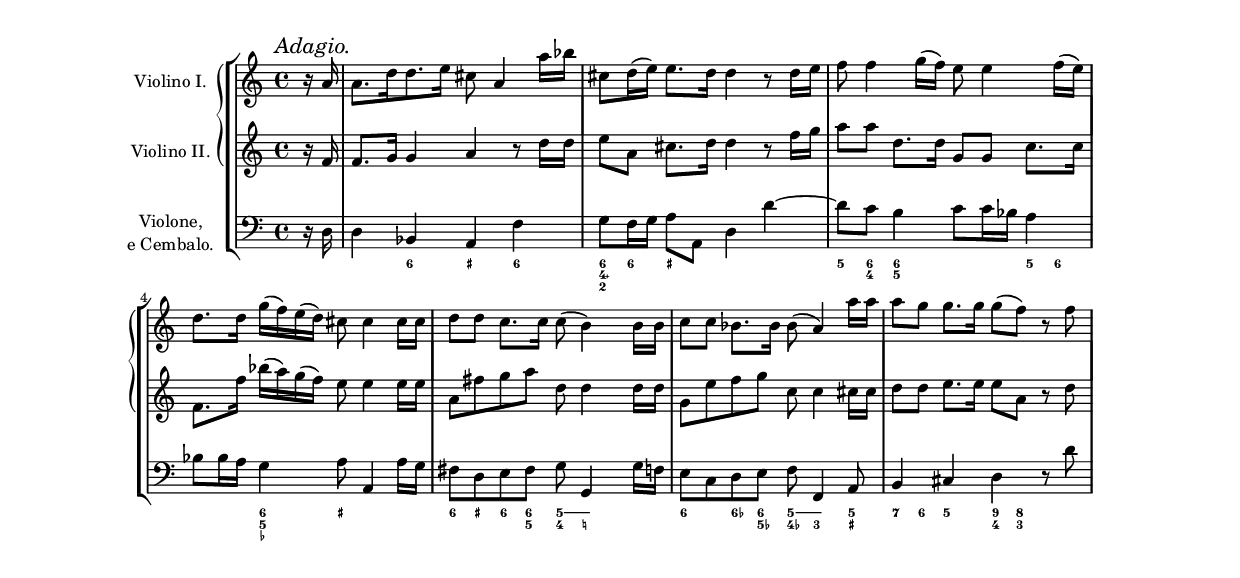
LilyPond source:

% Do not edit this file; it is automatically
% generated from Documentation/snippets/new
% This file is in the public domain.
%% Note: this file works from version 2.12.0
\version "2.13.31"
#(set-global-staff-size 15)
\paper {
  ragged-right = ##f
  line-width = 16\cm
  indent = 1.5\cm
}

\layout {
  \context {
    \Score
    \override PaperColumn #'keep-inside-line = ##t
    \override NonMusicalPaperColumn #'keep-inside-line = ##t
  }
}

% NR 2.7.3 Figured bass


\header {
  lsrtags = "headwords"
  texidoc = ""
  doctitle = "headword"
} % begin verbatim


% Arcangelo Corelli, 12 Sonate da Camera, Op. 2
% Sonata II, Allemanda
% measures 1 - 88
% Coded by Neil Puttock; modified by Carl Sorensen

extendOn = \bassFigureExtendersOn
extendOff = \bassFigureExtendersOff

\score {

  \new StaffGroup <<

    \new GrandStaff <<

      \new Staff = "violinoI" {
        \set Staff.instrumentName = \markup {
          \line { Violino I. }
        }
        \time 4/4
        \mark \markup { \italic Adagio. }
        \partial 8
        r16 a'16 |
        a'8. [ d''16 d''8.  e''16 ] cis''8 a'4 a''16 bes''16 |
        cis''8 d''16 ( e'' ) e''8.  d''16 d''4 r8 d''16 e''16 |
        f''8 f''4 g''16 ( f''16 ) e''8 e''4 f''16 ( e''16 ) |
        d''8.  d''16 g''16 ( f''16 ) e''16 ( d''16 ) cis''8
            cis''4 cis''16 cis''16 |
        d''8 d''8 c''8.  c''16 c''8 ( b'4 ) b'16 b'16 |
        c''8 c''8 bes'8.  bes'16 bes'8 ( a'4 ) a''16 a''16 |
        a''8 g''8 g''8.  g''16 g''8 ( f''8 ) r8 f''8 |
      }

      \new Staff = "violinoII" {
        \set Staff.instrumentName = \markup {
          \line { Violino II. }
        }
        \time 4/4
        \partial 8
        r16 f'16 |
        f'8.  g'16 g'4 a'4 r8 d''16 d''16 |
        e''8 a'8 cis''8.  d''16 d''4 r8 f''16 g''16 |
        a''8 a''8 d''8.  d''16 g'8 g'8 c''8.  c''16 |
        f'8.  f''16 bes''16 ( a''16 ) g''16 ( f''16 ) e''8 e''4 e''16 e''16 |
        a'8 fis''8 g''8 a''8 d''8 d''4 d''16 d''16 |
        g'8 e''8 f''8 g''8 c''8 c''4 cis''16 cis''16 |
        d''8 d''8 e''8.  e''16 e''8 a'8 r8 d''8 |
      }

    >>

    \new Staff = "violone" {
      \set Staff.instrumentName = \markup {
        \center-column {
          Violone,
          \line { e Cembalo. }
        }
      }
      \time 4/4
      \clef bass
      \partial 8
      r16 d16 |
      d4 bes,4 a,4 f4 |
      g8 f16 g16 a8 a,8 d4 d'4 ~ |
      d'8 c'8 b4 c'8 c'16 bes16 a4 |
      bes8 bes16 a16 g4 a8 a,4 a16 g16 |
      fis8 d8 e8 fis8 g8 g,4 g16 f16 |
      e8 c8 d8 e8 f8 f,4 a,8 |
      b,4 cis4 d4 r8 d'8 |
    }

    \new FiguredBass \figuremode {
      \set figuredBassAlterationDirection = #RIGHT
      \set figuredBassPlusDirection = #RIGHT
      \override BassFigureAlignment #'stacking-dir = #DOWN
      s8 |
      s4 <6>4 <_+>4 <6>4 |
      <6 4\+ 2>8 <6>8 <_+> s8 s2 |
      <5>8 <6 4>8 <6 5>4 s4 <5>8 <6>8 |
      s4 <6 5 _-> <_+>2 |
      <6>8 <_+>8 <6>8 <6 5>8 <5 4>8 \extendOn <5 _!>8 \extendOff s4 |
      <6>4 <6->8 <6 5->8 <5 4->8 \extendOn <5 3>4 \extendOff <5 _+>8 |
      <7>8 <6>8 <5>4 <9 4>8 <8 3>8 s4 |
    }

  >>

  \layout {
    \context {
      \Score
      \override RehearsalMark #'break-align-symbols = #'(time-signature)
      \override RehearsalMark #'self-alignment-X = #LEFT
      \override TimeSignature #'break-align-anchor-alignment = #LEFT
    }
  }
}
